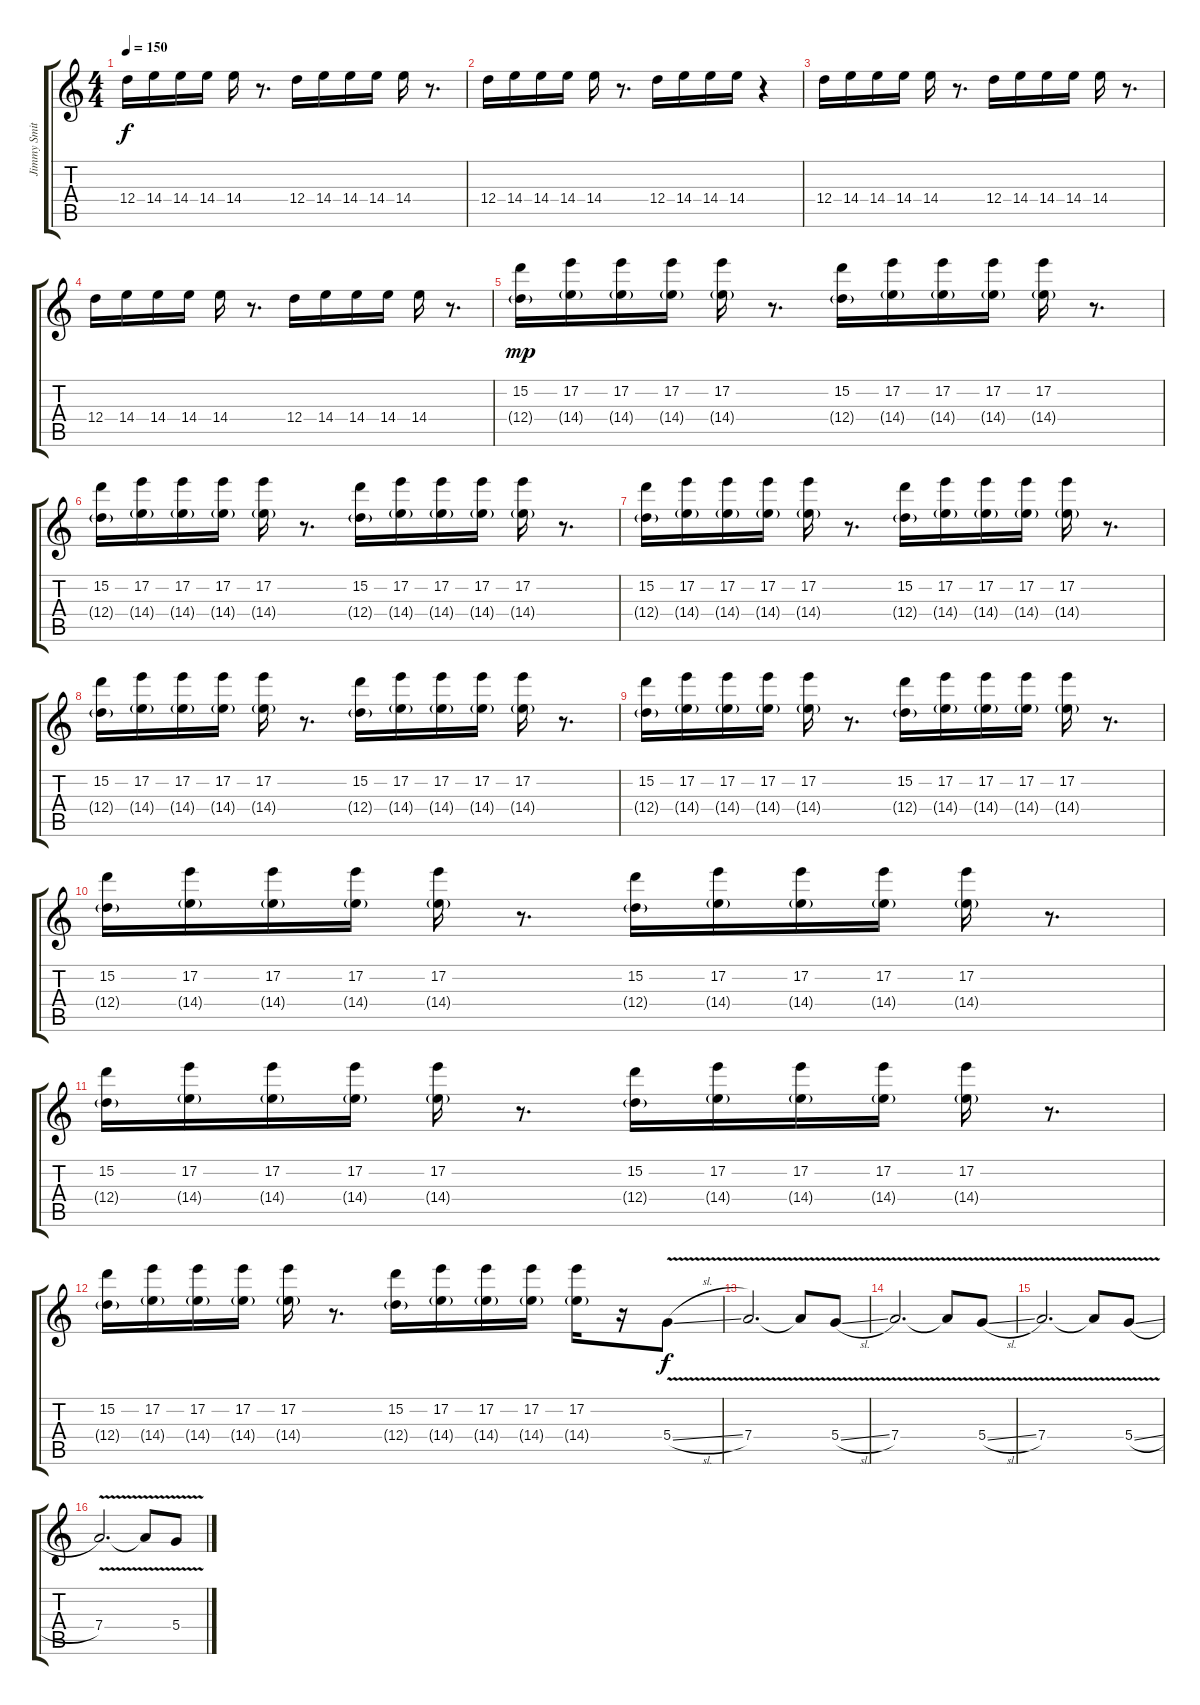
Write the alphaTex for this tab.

\track ("Jimmy Smith (Guitar)" "Jimmy Smit") {instrument electricguitarclean}
\staff {score tabs}
\tuning (E4 B3 G3 D3 A2 E2) {hide}
\ts (4 4)
\tempo 150
\clef g2
\ks c
12.4.16{dy f volume 10} 14.4.16 14.4.16 14.4.16 14.4.16 r.8{d} 12.4.16 14.4.16 14.4.16 14.4.16 14.4.16 r.8{d} |
12.4.16 14.4.16 14.4.16 14.4.16 14.4.16 r.8{d} 12.4.16 14.4.16 14.4.16 14.4.16 r.4 |
12.4.16 14.4.16 14.4.16 14.4.16 14.4.16 r.8{d} 12.4.16 14.4.16 14.4.16 14.4.16 14.4.16 r.8{d} |
12.4.16 14.4.16 14.4.16 14.4.16 14.4.16 r.8{d} 12.4.16 14.4.16 14.4.16 14.4.16 14.4.16 r.8{d} |
(15.2 12.4{g}).16{dy mp} (17.2 14.4{g}).16 (17.2 14.4{g}).16 (17.2 14.4{g}).16 (17.2 14.4{g}).16 r.8{d} (15.2 12.4{g}).16 (17.2 14.4{g}).16 (17.2 14.4{g}).16 (17.2 14.4{g}).16 (17.2 14.4{g}).16 r.8{d} |
(15.2 12.4{g}).16 (17.2 14.4{g}).16 (17.2 14.4{g}).16 (17.2 14.4{g}).16 (17.2 14.4{g}).16 r.8{d} (15.2 12.4{g}).16 (17.2 14.4{g}).16 (17.2 14.4{g}).16 (17.2 14.4{g}).16 (17.2 14.4{g}).16 r.8{d} |
(15.2 12.4{g}).16 (17.2 14.4{g}).16 (17.2 14.4{g}).16 (17.2 14.4{g}).16 (17.2 14.4{g}).16 r.8{d} (15.2 12.4{g}).16 (17.2 14.4{g}).16 (17.2 14.4{g}).16 (17.2 14.4{g}).16 (17.2 14.4{g}).16 r.8{d} |
(15.2 12.4{g}).16 (17.2 14.4{g}).16 (17.2 14.4{g}).16 (17.2 14.4{g}).16 (17.2 14.4{g}).16 r.8{d} (15.2 12.4{g}).16 (17.2 14.4{g}).16 (17.2 14.4{g}).16 (17.2 14.4{g}).16 (17.2 14.4{g}).16 r.8{d} |
(15.2 12.4{g}).16 (17.2 14.4{g}).16 (17.2 14.4{g}).16 (17.2 14.4{g}).16 (17.2 14.4{g}).16 r.8{d} (15.2 12.4{g}).16 (17.2 14.4{g}).16 (17.2 14.4{g}).16 (17.2 14.4{g}).16 (17.2 14.4{g}).16 r.8{d} |
(15.2 12.4{g}).16 (17.2 14.4{g}).16 (17.2 14.4{g}).16 (17.2 14.4{g}).16 (17.2 14.4{g}).16 r.8{d} (15.2 12.4{g}).16 (17.2 14.4{g}).16 (17.2 14.4{g}).16 (17.2 14.4{g}).16 (17.2 14.4{g}).16 r.8{d} |
(15.2 12.4{g}).16 (17.2 14.4{g}).16 (17.2 14.4{g}).16 (17.2 14.4{g}).16 (17.2 14.4{g}).16 r.8{d} (15.2 12.4{g}).16 (17.2 14.4{g}).16 (17.2 14.4{g}).16 (17.2 14.4{g}).16 (17.2 14.4{g}).16 r.8{d} |
(15.2 12.4{g}).16 (17.2 14.4{g}).16 (17.2 14.4{g}).16 (17.2 14.4{g}).16 (17.2 14.4{g}).16 r.8{d} (15.2 12.4{g}).16 (17.2 14.4{g}).16 (17.2 14.4{g}).16 (17.2 14.4{g}).16 (17.2 14.4{g}).16 r.16 5.4{v sl}.8{dy f volume 16 instrument distortionguitar} |
7.4{v}.2{d} 7.4{t}.8 5.4{v sl}.8 |
7.4{v}.2{d} 7.4{t}.8 5.4{v sl}.8 |
7.4{v}.2{d} 7.4{t}.8 5.4{v sl}.8 |
7.4{v}.2{d} 7.4{t}.8 5.4{v sl}.8
